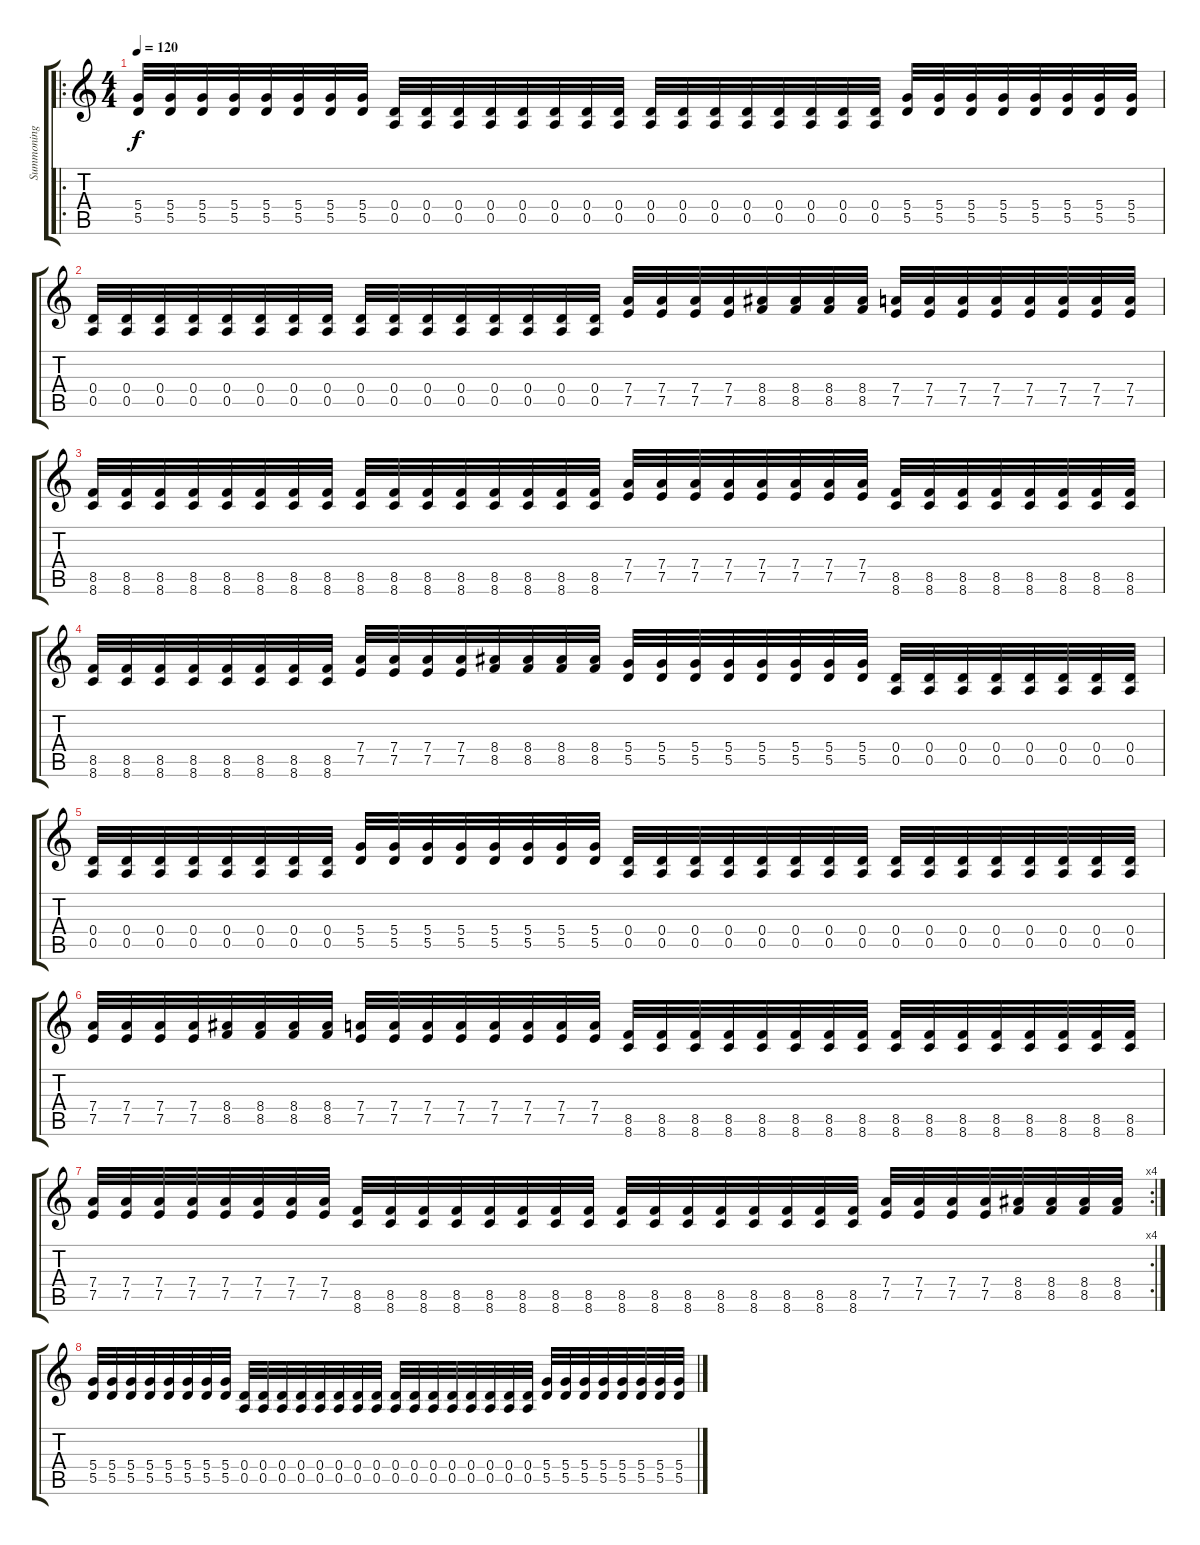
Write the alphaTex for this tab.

\track ("Summoning" "Summoning") {instrument distortionguitar}
\staff {score tabs}
\tuning (E4 B3 G3 D3 A2 E2) {hide}
\ro
\ts (4 4)
\tempo 120
\clef g2
\ks c
(5.4 5.5).32{dy f volume 14} (5.4 5.5).32 (5.4 5.5).32 (5.4 5.5).32 (5.4 5.5).32 (5.4 5.5).32 (5.4 5.5).32 (5.4 5.5).32 (0.4 0.5).32 (0.4 0.5).32 (0.4 0.5).32 (0.4 0.5).32 (0.4 0.5).32 (0.4 0.5).32 (0.4 0.5).32 (0.4 0.5).32 (0.4 0.5).32 (0.4 0.5).32 (0.4 0.5).32 (0.4 0.5).32 (0.4 0.5).32 (0.4 0.5).32 (0.4 0.5).32 (0.4 0.5).32 (5.4 5.5).32 (5.4 5.5).32 (5.4 5.5).32 (5.4 5.5).32 (5.4 5.5).32 (5.4 5.5).32 (5.4 5.5).32 (5.4 5.5).32 |
(0.4 0.5).32 (0.4 0.5).32 (0.4 0.5).32 (0.4 0.5).32 (0.4 0.5).32 (0.4 0.5).32 (0.4 0.5).32 (0.4 0.5).32 (0.4 0.5).32 (0.4 0.5).32 (0.4 0.5).32 (0.4 0.5).32 (0.4 0.5).32 (0.4 0.5).32 (0.4 0.5).32 (0.4 0.5).32 (7.4 7.5).32 (7.4 7.5).32 (7.4 7.5).32 (7.4 7.5).32 (8.4 8.5).32 (8.4 8.5).32 (8.4 8.5).32 (8.4 8.5).32 (7.4 7.5).32 (7.4 7.5).32 (7.4 7.5).32 (7.4 7.5).32 (7.4 7.5).32 (7.4 7.5).32 (7.4 7.5).32 (7.4 7.5).32 |
(8.5 8.6).32 (8.5 8.6).32 (8.5 8.6).32 (8.5 8.6).32 (8.5 8.6).32 (8.5 8.6).32 (8.5 8.6).32 (8.5 8.6).32 (8.5 8.6).32 (8.5 8.6).32 (8.5 8.6).32 (8.5 8.6).32 (8.5 8.6).32 (8.5 8.6).32 (8.5 8.6).32 (8.5 8.6).32 (7.4 7.5).32 (7.4 7.5).32 (7.4 7.5).32 (7.4 7.5).32 (7.4 7.5).32 (7.4 7.5).32 (7.4 7.5).32 (7.4 7.5).32 (8.5 8.6).32 (8.5 8.6).32 (8.5 8.6).32 (8.5 8.6).32 (8.5 8.6).32 (8.5 8.6).32 (8.5 8.6).32 (8.5 8.6).32 |
(8.5 8.6).32 (8.5 8.6).32 (8.5 8.6).32 (8.5 8.6).32 (8.5 8.6).32 (8.5 8.6).32 (8.5 8.6).32 (8.5 8.6).32 (7.4 7.5).32 (7.4 7.5).32 (7.4 7.5).32 (7.4 7.5).32 (8.4 8.5).32 (8.4 8.5).32 (8.4 8.5).32 (8.4 8.5).32 (5.4 5.5).32 (5.4 5.5).32 (5.4 5.5).32 (5.4 5.5).32 (5.4 5.5).32 (5.4 5.5).32 (5.4 5.5).32 (5.4 5.5).32 (0.4 0.5).32 (0.4 0.5).32 (0.4 0.5).32 (0.4 0.5).32 (0.4 0.5).32 (0.4 0.5).32 (0.4 0.5).32 (0.4 0.5).32 |
(0.4 0.5).32 (0.4 0.5).32 (0.4 0.5).32 (0.4 0.5).32 (0.4 0.5).32 (0.4 0.5).32 (0.4 0.5).32 (0.4 0.5).32 (5.4 5.5).32 (5.4 5.5).32 (5.4 5.5).32 (5.4 5.5).32 (5.4 5.5).32 (5.4 5.5).32 (5.4 5.5).32 (5.4 5.5).32 (0.4 0.5).32 (0.4 0.5).32 (0.4 0.5).32 (0.4 0.5).32 (0.4 0.5).32 (0.4 0.5).32 (0.4 0.5).32 (0.4 0.5).32 (0.4 0.5).32 (0.4 0.5).32 (0.4 0.5).32 (0.4 0.5).32 (0.4 0.5).32 (0.4 0.5).32 (0.4 0.5).32 (0.4 0.5).32 |
(7.4 7.5).32 (7.4 7.5).32 (7.4 7.5).32 (7.4 7.5).32 (8.4 8.5).32 (8.4 8.5).32 (8.4 8.5).32 (8.4 8.5).32 (7.4 7.5).32 (7.4 7.5).32 (7.4 7.5).32 (7.4 7.5).32 (7.4 7.5).32 (7.4 7.5).32 (7.4 7.5).32 (7.4 7.5).32 (8.5 8.6).32 (8.5 8.6).32 (8.5 8.6).32 (8.5 8.6).32 (8.5 8.6).32 (8.5 8.6).32 (8.5 8.6).32 (8.5 8.6).32 (8.5 8.6).32 (8.5 8.6).32 (8.5 8.6).32 (8.5 8.6).32 (8.5 8.6).32 (8.5 8.6).32 (8.5 8.6).32 (8.5 8.6).32 |
\rc 4
(7.4 7.5).32 (7.4 7.5).32 (7.4 7.5).32 (7.4 7.5).32 (7.4 7.5).32 (7.4 7.5).32 (7.4 7.5).32 (7.4 7.5).32 (8.5 8.6).32 (8.5 8.6).32 (8.5 8.6).32 (8.5 8.6).32 (8.5 8.6).32 (8.5 8.6).32 (8.5 8.6).32 (8.5 8.6).32 (8.5 8.6).32 (8.5 8.6).32 (8.5 8.6).32 (8.5 8.6).32 (8.5 8.6).32 (8.5 8.6).32 (8.5 8.6).32 (8.5 8.6).32 (7.4 7.5).32 (7.4 7.5).32 (7.4 7.5).32 (7.4 7.5).32 (8.4 8.5).32 (8.4 8.5).32 (8.4 8.5).32 (8.4 8.5).32 |
(5.4 5.5).32{volume 0} (5.4 5.5).32 (5.4 5.5).32 (5.4 5.5).32 (5.4 5.5).32 (5.4 5.5).32 (5.4 5.5).32 (5.4 5.5).32 (0.4 0.5).32 (0.4 0.5).32 (0.4 0.5).32 (0.4 0.5).32 (0.4 0.5).32 (0.4 0.5).32 (0.4 0.5).32 (0.4 0.5).32 (0.4 0.5).32 (0.4 0.5).32 (0.4 0.5).32 (0.4 0.5).32 (0.4 0.5).32 (0.4 0.5).32 (0.4 0.5).32 (0.4 0.5).32 (5.4 5.5).32 (5.4 5.5).32 (5.4 5.5).32 (5.4 5.5).32 (5.4 5.5).32 (5.4 5.5).32 (5.4 5.5).32 (5.4 5.5).32
